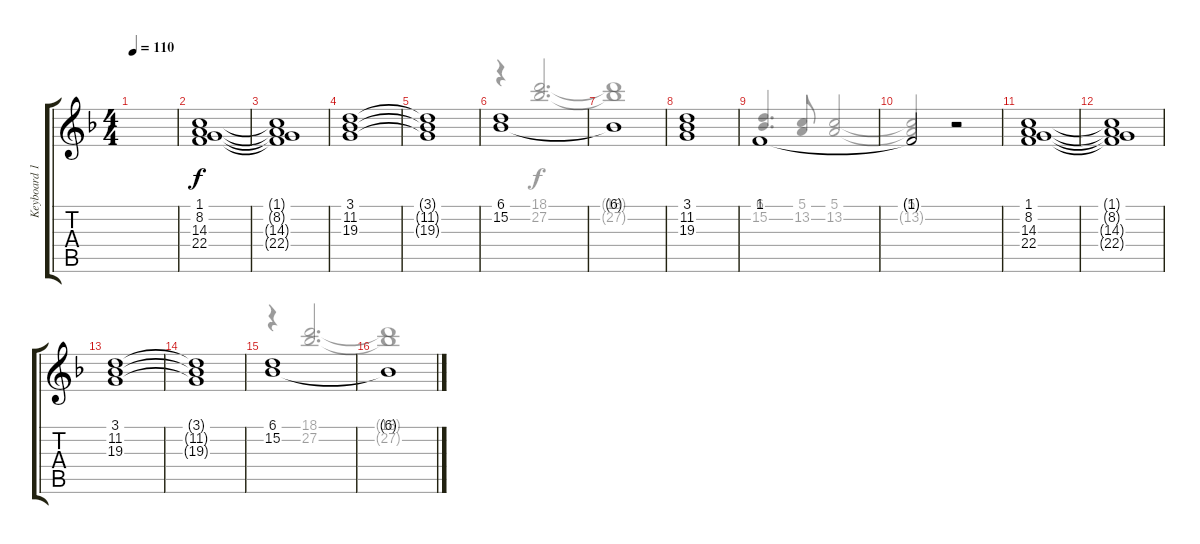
\track ("Keyboard 1" "Keyboard 1") {instrument pad4choir}
\staff {score tabs}
\tuning (E4 B3 G3 D3 A2 E2) {hide}
\voice
\ts (4 4)
\tempo 110
\clef g2
\ks f
|
(1.1 8.2 14.3 22.4).1 |
(1.1{t} 8.2{t} 14.3{t} 22.4{t}).1 |
(3.1 11.2 19.3).1 |
(3.1{t} 11.2{t} 19.3{t}).1 |
(6.1 15.2).1 |
6.1{t}.1 |
(3.1 11.2 19.3).1 |
1.1.1 |
1.1{t}.2 r.2 |
(1.1 8.2 14.3 22.4).1 |
(1.1{t} 8.2{t} 14.3{t} 22.4{t}).1 |
(3.1 11.2 19.3).1 |
(3.1{t} 11.2{t} 19.3{t}).1 |
(6.1 15.2).1 |
6.1{t}.1
\voice
\clef g2
\ottava regular
\simile none
\ks f
|
|
|
|
|
r.4 (18.1 27.2).2{d beam Up} |
(18.1{t} 27.2{t}).1 |
|
(6.1 15.2).4{d beam Up} (5.1 13.2).8{beam Up} (5.1 13.2).2{beam Up} |
(5.1{t} 13.2{t}).2{beam Up} r.2 |
|
|
|
|
r.4 (18.1 27.2).2{d beam Up} |
(18.1{t} 27.2{t}).1
